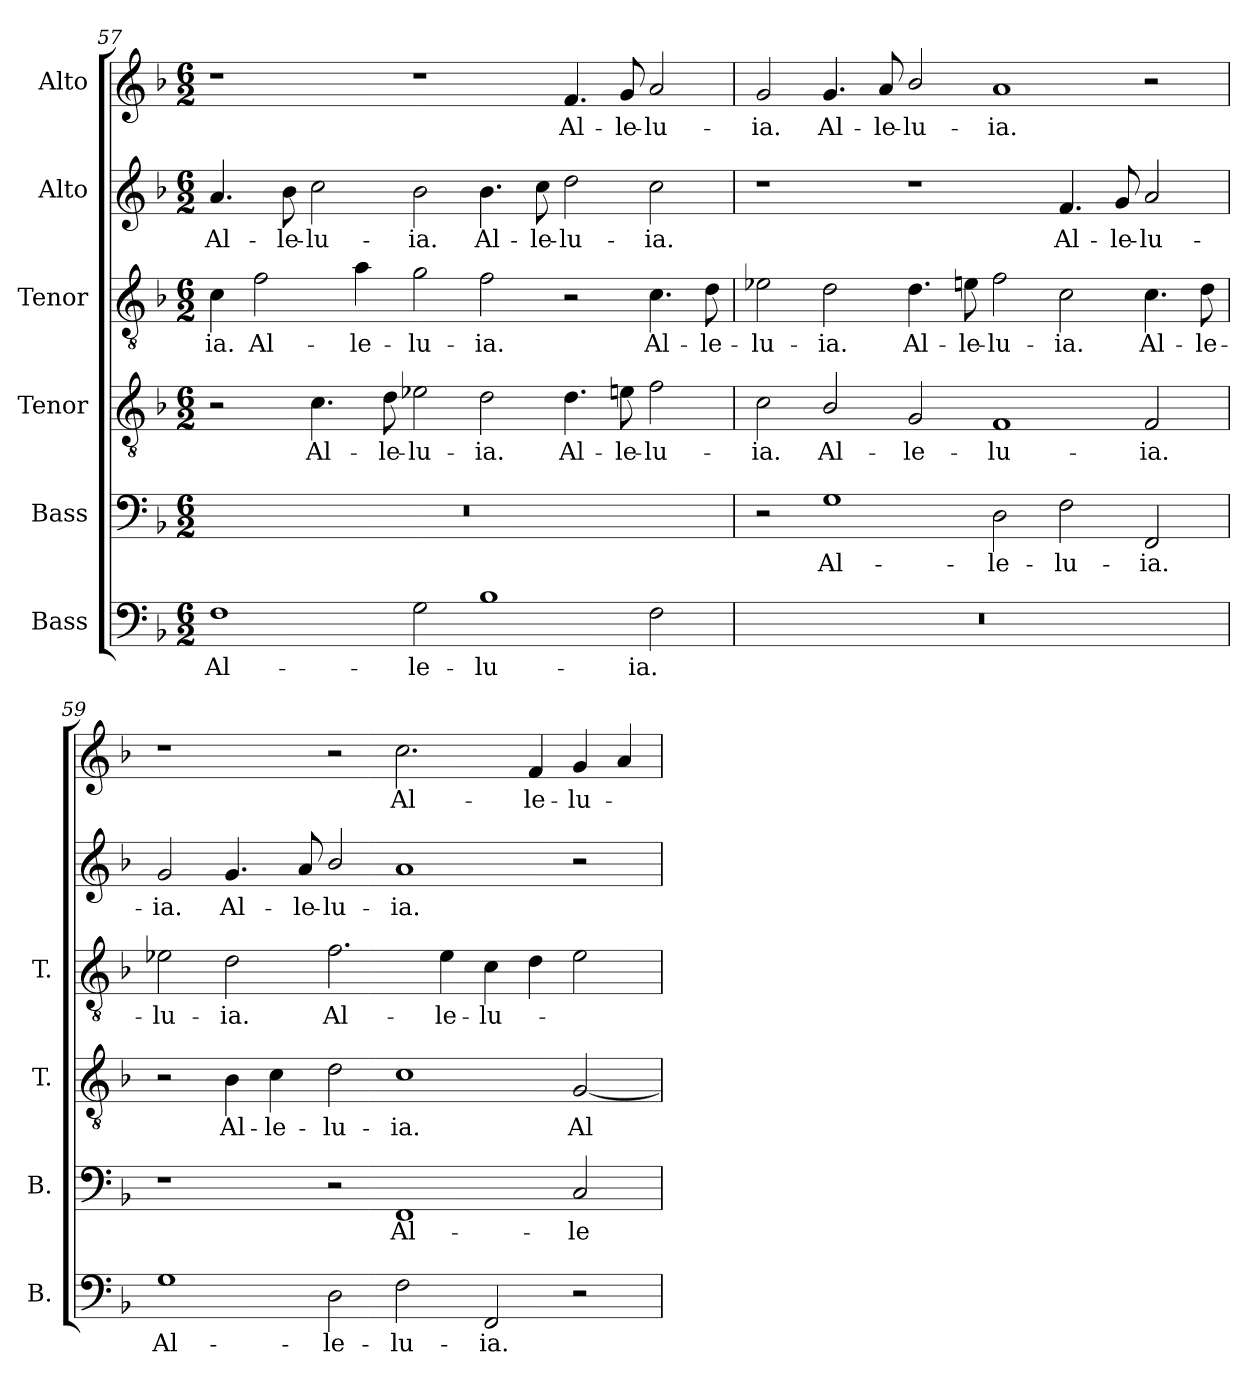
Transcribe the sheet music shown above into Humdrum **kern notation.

**kern	**text	**kern	**text	**kern	**text	**kern	**text	**kern	**text	**kern	**text
*part6	*part6	*part5	*part5	*part4	*part4	*part3	*part3	*part2	*part2	*part1	*part1
*staff6	*staff6	*staff5	*staff5	*staff4	*staff4	*staff3	*staff3	*staff2	*staff2	*staff1	*staff1
*I"Bass	*	*I"Bass	*	*I"Tenor	*	*I"Tenor	*	*I"Alto	*	*I"Alto	*
*I'B.	*	*I'B.	*	*I'T.	*	*I'T.	*	*	*	*	*
!!LO:LB:g=z
*clefF4	*	*clefF4	*	*clefGv2	*	*clefGv2	*	*clefG2	*	*clefG2	*
*	*	*	*	*ITrd7c12	*	*ITrd7c12	*	*	*	*	*
*k[b-]	*	*k[b-]	*	*k[b-]	*	*k[b-]	*	*k[b-]	*	*k[b-]	*
*F:	*	*F:	*	*F:	*	*F:	*	*F:	*	*F:	*
*M6/2	*	*M6/2	*	*M6/2	*	*M6/2	*	*M6/2	*	*M6/2	*
=57	=57	=57	=57	=57	=57	=57	=57	=57	=57	=57	=57
!	!LO:LY:b:color=#000000	!LO:N:vis=1	!	!	!	!	!	!	!	!	!
!	!	!	!	!	!	!	!LO:LY:b:color=#000000	!	!	!	!
!	!	!	!	!	!	!	!	!	!LO:LY:b:color=#000000	!	!
1Fi	Al-	0.r	.	2r	.	4Ci\	-ia.	4.ai/	Al-	1r	.
!	!	!	!	!	!	!	!LO:LY:b:color=#000000	!	!	!	!
.	.	.	.	.	.	2Fi\	Al-	.	.	.	.
!	!	!	!	!	!	!	!	!	!LO:LY:b:color=#000000	!	!
.	.	.	.	.	.	.	.	8b-i\	-le-	.	.
!	!	!	!	!	!LO:LY:b:color=#000000	!	!	!	!	!	!
!	!	!	!	!	!	!	!	!	!LO:LY:b:color=#000000	!	!
.	.	.	.	4.Ci\	Al-	.	.	2cci\	-lu-	.	.
!	!	!	!	!	!	!	!LO:LY:b:color=#000000	!	!	!	!
.	.	.	.	.	.	4Ai\	-le-	.	.	.	.
!	!	!	!	!	!LO:LY:b:color=#000000	!	!	!	!	!	!
.	.	.	.	8Di\	-le-	.	.	.	.	.	.
!	!LO:LY:b:color=#000000	!	!	!	!	!	!	!	!	!	!
!	!	!	!	!	!LO:LY:b:color=#000000	!	!	!	!	!	!
!	!	!	!	!	!	!	!LO:LY:b:color=#000000	!	!	!	!
!	!	!	!	!	!	!	!	!	!LO:LY:b:color=#000000	!	!
2Gi\	-le-	.	.	2E-Xi\	-lu-	2Gi\	-lu-	2b-i\	-ia.	1r	.
!	!LO:LY:b:color=#000000	!	!	!	!	!	!	!	!	!	!
!	!	!	!	!	!LO:LY:b:color=#000000	!	!	!	!	!	!
!	!	!	!	!	!	!	!LO:LY:b:color=#000000	!	!	!	!
!	!	!	!	!	!	!	!	!	!LO:LY:b:color=#000000	!	!
1B-i	-lu-	.	.	2Di\	-ia.	2Fi\	-ia.	4.b-i\	Al-	.	.
!	!	!	!	!	!	!	!	!	!LO:LY:b:color=#000000	!	!
.	.	.	.	.	.	.	.	8cci\	-le-	.	.
!	!	!	!	!	!LO:LY:b:color=#000000	!	!	!	!	!	!
!	!	!	!	!	!	!	!	!	!LO:LY:b:color=#000000	!	!
!	!	!	!	!	!	!	!	!	!	!	!LO:LY:b:color=#000000
.	.	.	.	4.Di\	Al-	2r	.	2ddi\	-lu-	4.fi/	Al-
!	!	!	!	!	!LO:LY:b:color=#000000	!	!	!	!	!	!
!	!	!	!	!	!	!	!	!	!	!	!LO:LY:b:color=#000000
.	.	.	.	8Eni\	-le-	.	.	.	.	8gi/	-le-
!	!LO:LY:b:color=#000000	!	!	!	!	!	!	!	!	!	!
!	!	!	!	!	!LO:LY:b:color=#000000	!	!	!	!	!	!
!	!	!	!	!	!	!	!LO:LY:b:color=#000000	!	!	!	!
!	!	!	!	!	!	!	!	!	!LO:LY:b:color=#000000	!	!
!	!	!	!	!	!	!	!	!	!	!	!LO:LY:b:color=#000000
2Fi\	-ia.	.	.	2Fi\	-lu-	4.Ci\	Al-	2cci\	-ia.	2ai/	-lu-
!	!	!	!	!	!	!	!LO:LY:b:color=#000000	!	!	!	!
.	.	.	.	.	.	8Di\	-le-	.	.	.	.
=58	=58	=58	=58	=58	=58	=58	=58	=58	=58	=58	=58
!LO:N:vis=1	!	!	!	!	!	!	!	!	!	!	!
!	!	!	!	!	!LO:LY:b:color=#000000	!	!	!	!	!	!
!	!	!	!	!	!	!	!LO:LY:b:color=#000000	!	!	!	!
!	!	!	!	!	!	!	!	!	!	!	!LO:LY:b:color=#000000
0.r	.	2r	.	2Ci\	-ia.	2E-Xi\	-lu-	1r	.	2gi/	-ia.
!	!	!	!LO:LY:b:color=#000000	!	!	!	!	!	!	!	!
!	!	!	!	!	!LO:LY:b:color=#000000	!	!	!	!	!	!
!	!	!	!	!	!	!	!LO:LY:b:color=#000000	!	!	!	!
!	!	!	!	!	!	!	!	!	!	!	!LO:LY:b:color=#000000
.	.	1Gi	Al-	2BB-i/	Al-	2Di\	-ia.	.	.	4.gi/	Al-
!	!	!	!	!	!	!	!	!	!	!	!LO:LY:b:color=#000000
.	.	.	.	.	.	.	.	.	.	8ai/	-le-
!	!	!	!	!	!LO:LY:b:color=#000000	!	!	!	!	!	!
!	!	!	!	!	!	!	!LO:LY:b:color=#000000	!	!	!	!
!	!	!	!	!	!	!	!	!	!	!	!LO:LY:b:color=#000000
.	.	.	.	2GGi/	-le-	4.Di\	Al-	1r	.	2b-i/	-lu-
!	!	!	!	!	!	!	!LO:LY:b:color=#000000	!	!	!	!
.	.	.	.	.	.	8Eni\	-le-	.	.	.	.
!	!	!	!LO:LY:b:color=#000000	!	!	!	!	!	!	!	!
!	!	!	!	!	!LO:LY:b:color=#000000	!	!	!	!	!	!
!	!	!	!	!	!	!	!LO:LY:b:color=#000000	!	!	!	!
!	!	!	!	!	!	!	!	!	!	!	!LO:LY:b:color=#000000
.	.	2Di\	-le-	1FFi	-lu-	2Fi\	-lu-	.	.	1ai	-ia.
!	!	!	!LO:LY:b:color=#000000	!	!	!	!	!	!	!	!
!	!	!	!	!	!	!	!LO:LY:b:color=#000000	!	!	!	!
!	!	!	!	!	!	!	!	!	!LO:LY:b:color=#000000	!	!
.	.	2Fi\	-lu-	.	.	2Ci\	-ia.	4.fi/	Al-	.	.
!	!	!	!	!	!	!	!	!	!LO:LY:b:color=#000000	!	!
.	.	.	.	.	.	.	.	8gi/	-le-	.	.
!	!	!	!LO:LY:b:color=#000000	!	!	!	!	!	!	!	!
!	!	!	!	!	!LO:LY:b:color=#000000	!	!	!	!	!	!
!	!	!	!	!	!	!	!LO:LY:b:color=#000000	!	!	!	!
!	!	!	!	!	!	!	!	!	!LO:LY:b:color=#000000	!	!
.	.	2FFi/	-ia.	2FFi/	-ia.	4.Ci\	Al-	2ai/	-lu-	2r	.
!	!	!	!	!	!	!	!LO:LY:b:color=#000000	!	!	!	!
.	.	.	.	.	.	8Di\	-le-	.	.	.	.
!!LO:PB:g=z
=59	=59	=59	=59	=59	=59	=59	=59	=59	=59	=59	=59
!	!LO:LY:b:color=#000000	!	!	!	!	!	!	!	!	!	!
!	!	!	!	!	!	!	!LO:LY:b:color=#000000	!	!	!	!
!	!	!	!	!	!	!	!	!	!LO:LY:b:color=#000000	!	!
1Gi	Al-	1r	.	2r	.	2E-Xi\	-lu-	2gi/	-ia.	1r	.
!	!	!	!	!	!LO:LY:b:color=#000000	!	!	!	!	!	!
!	!	!	!	!	!	!	!LO:LY:b:color=#000000	!	!	!	!
!	!	!	!	!	!	!	!	!	!LO:LY:b:color=#000000	!	!
.	.	.	.	4BB-i\	Al-	2Di\	-ia.	4.gi/	Al-	.	.
!	!	!	!	!	!LO:LY:b:color=#000000	!	!	!	!	!	!
.	.	.	.	4Ci\	-le-	.	.	.	.	.	.
!	!	!	!	!	!	!	!	!	!LO:LY:b:color=#000000	!	!
.	.	.	.	.	.	.	.	8ai/	-le-	.	.
!	!LO:LY:b:color=#000000	!	!	!	!	!	!	!	!	!	!
!	!	!	!	!	!LO:LY:b:color=#000000	!	!	!	!	!	!
!	!	!	!	!	!	!	!LO:LY:b:color=#000000	!	!	!	!
!	!	!	!	!	!	!	!	!	!LO:LY:b:color=#000000	!	!
2Di\	-le-	2r	.	2Di\	-lu-	2.Fi\	Al-	2b-i/	-lu-	2r	.
!	!LO:LY:b:color=#000000	!	!	!	!	!	!	!	!	!	!
!	!	!	!LO:LY:b:color=#000000	!	!	!	!	!	!	!	!
!	!	!	!	!	!LO:LY:b:color=#000000	!	!	!	!	!	!
!	!	!	!	!	!	!	!	!	!LO:LY:b:color=#000000	!	!
!	!	!	!	!	!	!	!	!	!	!	!LO:LY:b:color=#000000
2Fi\	-lu-	1FFi	Al-	1Ci	-ia.	.	.	1ai	-ia.	2.cci\	Al-
!	!	!	!	!	!	!	!LO:LY:b:color=#000000	!	!	!	!
.	.	.	.	.	.	4E-i\	-le-	.	.	.	.
!	!LO:LY:b:color=#000000	!	!	!	!	!	!	!	!	!	!
!	!	!	!	!	!	!	!LO:LY:b:color=#000000	!	!	!	!
2FFi/	-ia.	.	.	.	.	4Ci\	-lu-	.	.	.	.
!	!	!	!	!	!	!	!	!	!	!	!LO:LY:b:color=#000000
.	.	.	.	.	.	4Di\	.	.	.	4fi/	-le-
!	!	!	!LO:LY:b:color=#000000	!	!	!	!	!	!	!	!
!	!	!	!	!	!LO:LY:b:color=#000000	!	!	!	!	!	!
!	!	!	!	!	!	!	!	!	!	!	!LO:LY:b:color=#000000
2r	.	2Ci/	-le-	[2GGi/	Al-	2E-i\	.	2r	.	4gi/	-lu-
.	.	.	.	.	.	.	.	.	.	4ai/	.
=	=	=	=	=	=	=	=	=	=	=	=
*-	*-	*-	*-	*-	*-	*-	*-	*-	*-	*-	*-
